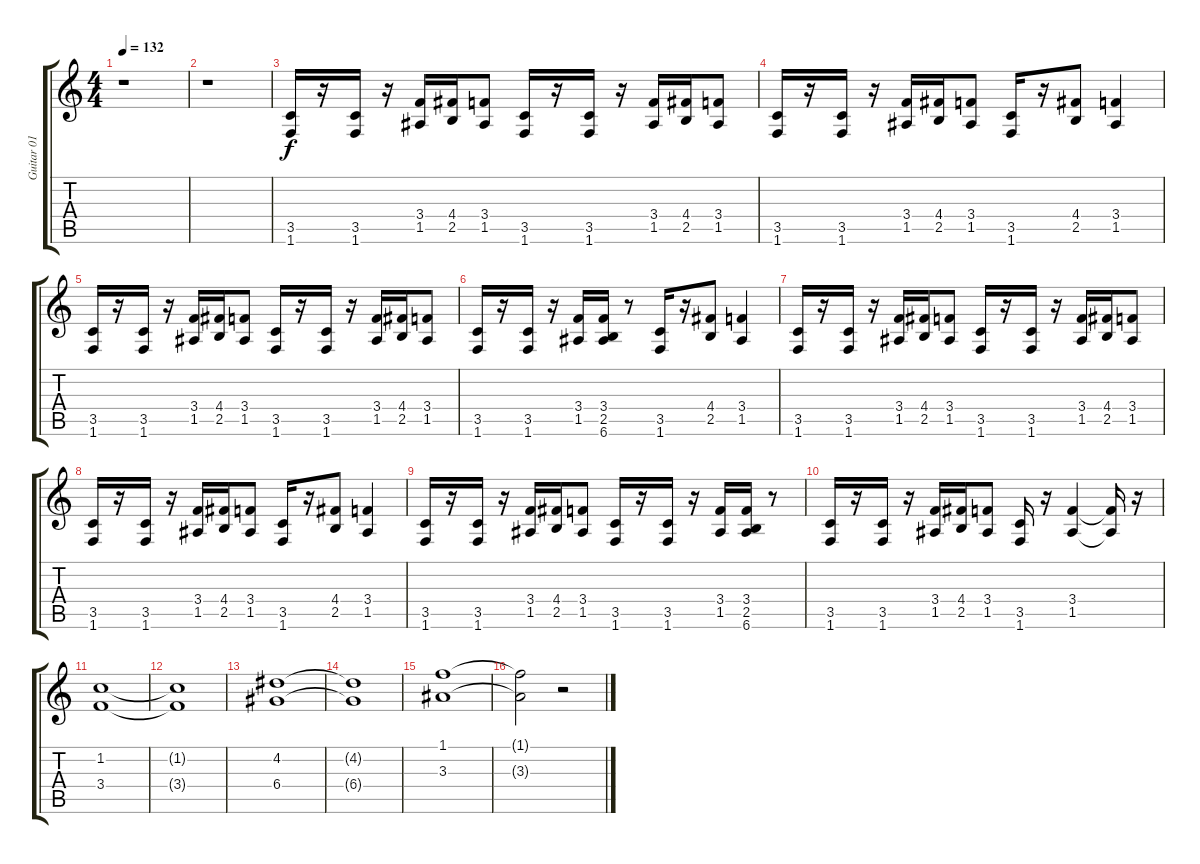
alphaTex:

\track ("Guitar 01" "Guitar 01") {instrument distortionguitar}
\staff {score tabs}
\tuning (E4 B3 G3 D3 A2 E2) {hide}
\ts (4 4)
\tempo 132
\clef g2
\ks c
r.1{dy f} |
r.1 |
(3.5 1.6).16 r.16 (3.5 1.6).16 r.16 (3.4 1.5).16 (4.4 2.5).16 (3.4 1.5).8 (3.5 1.6).16 r.16 (3.5 1.6).16 r.16 (3.4 1.5).16 (4.4 2.5).16 (3.4 1.5).8 |
(3.5 1.6).16 r.16 (3.5 1.6).16 r.16 (3.4 1.5).16 (4.4 2.5).16 (3.4 1.5).8 (3.5 1.6).16 r.16 (4.4 2.5).8 (3.4 1.5).4 |
(3.5 1.6).16 r.16 (3.5 1.6).16 r.16 (3.4 1.5).16 (4.4 2.5).16 (3.4 1.5).8 (3.5 1.6).16 r.16 (3.5 1.6).16 r.16 (3.4 1.5).16 (4.4 2.5).16 (3.4 1.5).8 |
(3.5 1.6).16 r.16 (3.5 1.6).16 r.16 (3.4 1.5).16 (3.4 2.5 6.6).16 r.8 (3.5 1.6).16 r.16 (4.4 2.5).8 (3.4 1.5).4 |
(3.5 1.6).16 r.16 (3.5 1.6).16 r.16 (3.4 1.5).16 (4.4 2.5).16 (3.4 1.5).8 (3.5 1.6).16 r.16 (3.5 1.6).16 r.16 (3.4 1.5).16 (4.4 2.5).16 (3.4 1.5).8 |
(3.5 1.6).16 r.16 (3.5 1.6).16 r.16 (3.4 1.5).16 (4.4 2.5).16 (3.4 1.5).8 (3.5 1.6).16 r.16 (4.4 2.5).8 (3.4 1.5).4 |
(3.5 1.6).16 r.16 (3.5 1.6).16 r.16 (3.4 1.5).16 (4.4 2.5).16 (3.4 1.5).8 (3.5 1.6).16 r.16 (3.5 1.6).16 r.16 (3.4 1.5).16 (3.4 2.5 6.6).16 r.8 |
(3.5 1.6).16 r.16 (3.5 1.6).16 r.16 (3.4 1.5).16 (4.4 2.5).16 (3.4 1.5).8 (3.5 1.6).16 r.16 (3.4 1.5).4 (3.4{t} 1.5{t}).16 r.16 |
(1.2 3.4).1 |
(1.2{t} 3.4{t}).1 |
(4.2 6.4).1 |
(4.2{t} 6.4{t}).1 |
(1.1 3.3).1 |
(1.1{t} 3.3{t}).2 r.2
